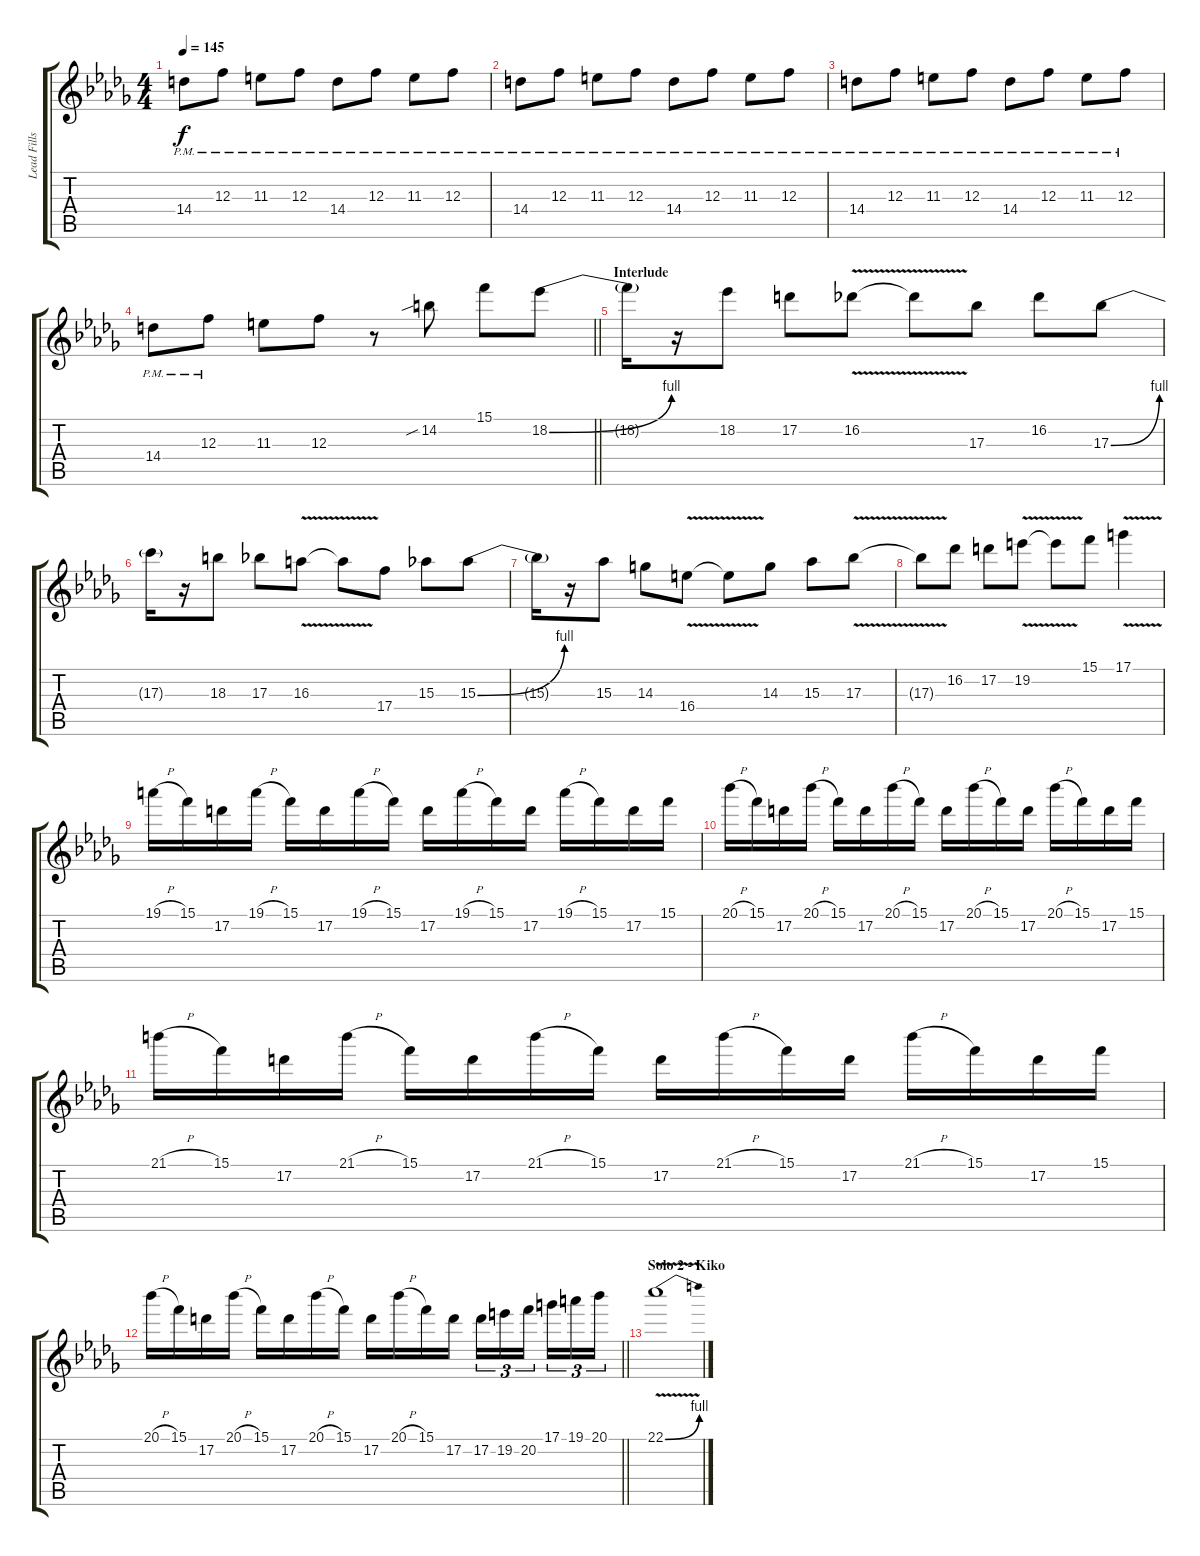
\track ("Lead Fills" "Lead Fills") {instrument distortionguitar}
\staff {score tabs}
\tuning (D4 A3 F3 C3 G2 D2) {hide}
\ts (4 4)
\section ("" "")
\tempo 145
\clef g2
\ks db
14.4{pm}.8{dy f volume 16} 12.3{pm}.8 11.3{pm}.8 12.3{pm}.8 14.4{pm}.8 12.3{pm}.8 11.3{pm}.8 12.3{pm}.8 |
14.4{pm}.8 12.3{pm}.8 11.3{pm}.8 12.3{pm}.8 14.4{pm}.8 12.3{pm}.8 11.3{pm}.8 12.3{pm}.8 |
14.4{pm}.8 12.3{pm}.8 11.3{pm}.8 12.3{pm}.8 14.4{pm}.8 12.3{pm}.8 11.3{pm}.8 12.3{pm}.8 |
\barLineRight lightlight
14.4{pm}.8 12.3{pm}.8 11.3.8 12.3.8 r.8 14.2{sib}.8 15.1.8 18.2{be (bend 0 0 60 4)}.8 |
\section ("" "Interlude")
18.2{t}.16 r.16 18.2.8 17.2.8 16.2{v}.8 16.2{t}.8 17.3.8 16.2.8 17.3{be (bend 0 0 60 4)}.8 |
17.3{t}.16 r.16 18.3.8 17.3.8 16.3{v}.8 16.3{t}.8 17.4.8 15.3.8 15.3{be (bend 0 0 60 4)}.8 |
15.3{t}.16 r.16 15.3.8 14.3.8 16.4{v}.8 16.4{t}.8 14.3.8 15.3.8 17.3{v}.8 |
17.3{t}.8 16.2.8 17.2.8 19.2{v}.8 19.2{t}.8 15.1.8 17.1{v}.4 |
19.1{h}.16 15.1.16 17.2.16 19.1{h}.16 15.1.16 17.2.16 19.1{h}.16 15.1.16 17.2.16 19.1{h}.16 15.1.16 17.2.16 19.1{h}.16 15.1.16 17.2.16 15.1.16 |
20.1{h}.16 15.1.16 17.2.16 20.1{h}.16 15.1.16 17.2.16 20.1{h}.16 15.1.16 17.2.16 20.1{h}.16 15.1.16 17.2.16 20.1{h}.16 15.1.16 17.2.16 15.1.16 |
21.1{h}.16 15.1.16 17.2.16 21.1{h}.16 15.1.16 17.2.16 21.1{h}.16 15.1.16 17.2.16 21.1{h}.16 15.1.16 17.2.16 21.1{h}.16 15.1.16 17.2.16 15.1.16 |
\barLineRight lightlight
20.1{h}.16 15.1.16 17.2.16 20.1{h}.16 15.1.16 17.2.16 20.1{h}.16 15.1.16 17.2.16 20.1{h}.16 15.1.16 17.2.16 17.2.16{tu (3 2)} 19.2.16{tu (3 2)} 20.2.16{tu (3 2) beam splitsecondary} 17.1.16{tu (3 2)} 19.1.16{tu (3 2)} 20.1.16{tu (3 2)} |
\section ("" "Solo 2 - Kiko")
22.1{be (bend 0 0 60 4) v}.1
